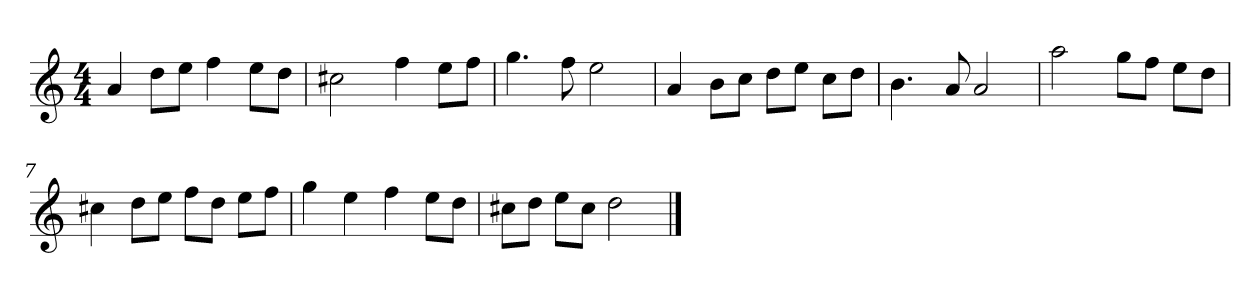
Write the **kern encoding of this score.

**kern
*part1
*staff1
*k[]
*M4/4
*MM120
=1
4a
8ddL
8eeJ
4ff
8eeL
8ddJ
=2
2cc#X
4ff
8eeL
8ffJ
=3
4.gg
8ff
2ee
=4
4a
8bL
8ccJ
8ddL
8eeJ
8ccL
8ddJ
=5
4.b
8a
2a
=6
2aa
8ggL
8ffJ
8eeL
8ddJ
=7
4cc#X
8ddL
8eeJ
8ffL
8ddJ
8eeL
8ffJ
=8
4gg
4ee
4ff
8eeL
8ddJ
=9
8cc#XL
8ddJ
8eeL
8cc#J
2dd
==
*-
